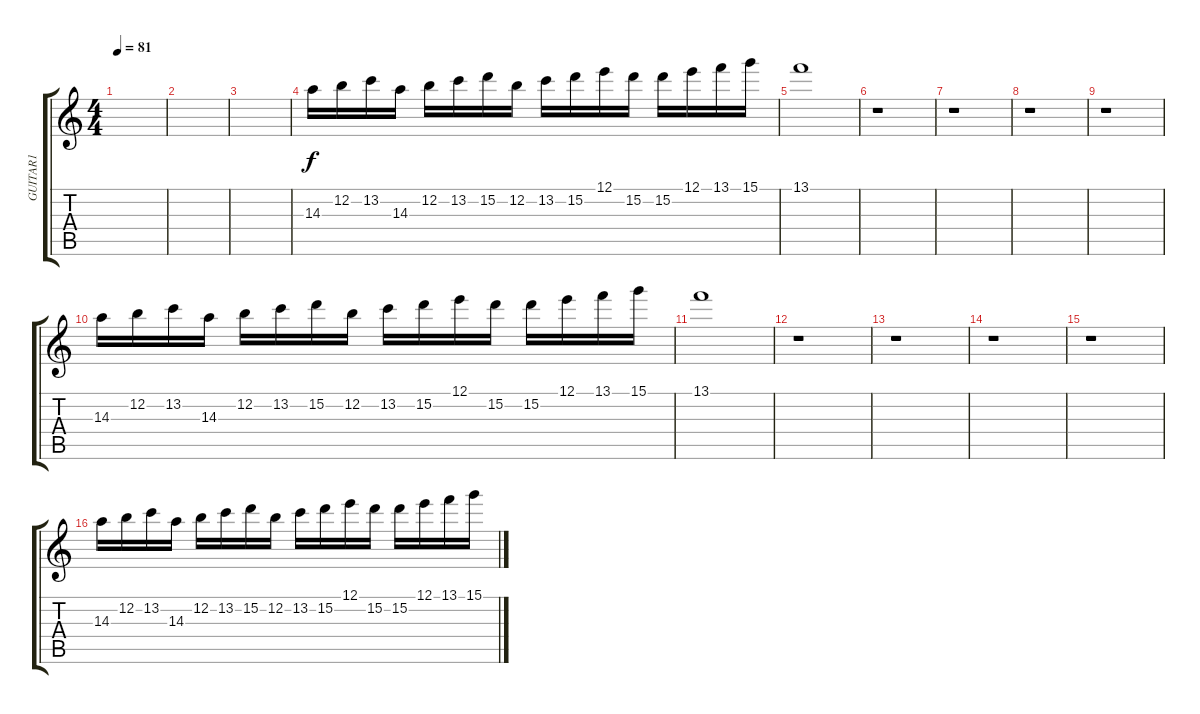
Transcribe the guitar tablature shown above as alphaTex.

\track ("GUITAR1" "GUITAR1") {instrument electricguitarjazz}
\staff {score tabs}
\tuning (E4 B3 G3 D3 A2 E2) {hide}
\ts (4 4)
\tempo 81
\clef g2
\ks c
|
|
|
14.3.16 12.2.16 13.2.16 14.3.16 12.2.16 13.2.16 15.2.16 12.2.16 13.2.16 15.2.16 12.1.16 15.2.16 15.2.16 12.1.16 13.1.16 15.1.16 |
13.1.1 |
r.1 |
r.1 |
r.1 |
r.1 |
14.3.16 12.2.16 13.2.16 14.3.16 12.2.16 13.2.16 15.2.16 12.2.16 13.2.16 15.2.16 12.1.16 15.2.16 15.2.16 12.1.16 13.1.16 15.1.16 |
13.1.1 |
r.1 |
r.1 |
r.1 |
r.1 |
14.3.16 12.2.16 13.2.16 14.3.16 12.2.16 13.2.16 15.2.16 12.2.16 13.2.16 15.2.16 12.1.16 15.2.16 15.2.16 12.1.16 13.1.16 15.1.16
